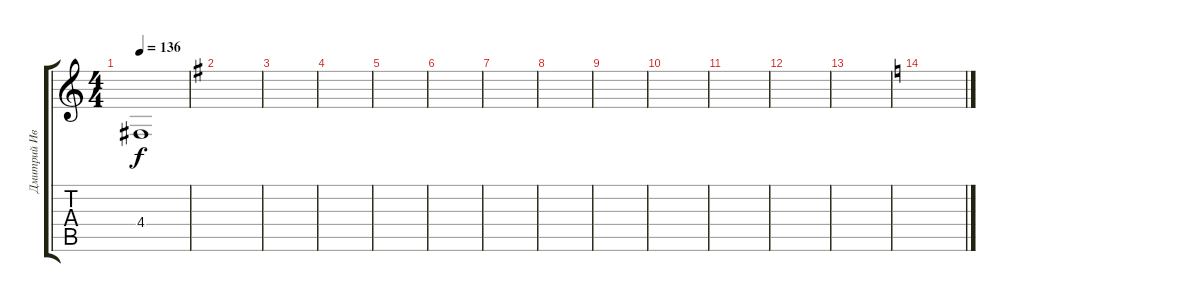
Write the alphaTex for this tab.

\track ("Дмитрий Иванов" "Дмитрий Ив") {instrument tubularbells}
\staff {score tabs}
\tuning (E4 B3 G3 D3 A2 E2) {hide}
\ts (4 4)
\tempo 136
\clef g2
\ks c
4.4{t}.1{dy f} |
\ks g
|
|
|
|
|
|
|
|
|
|
|
|
\ks c
